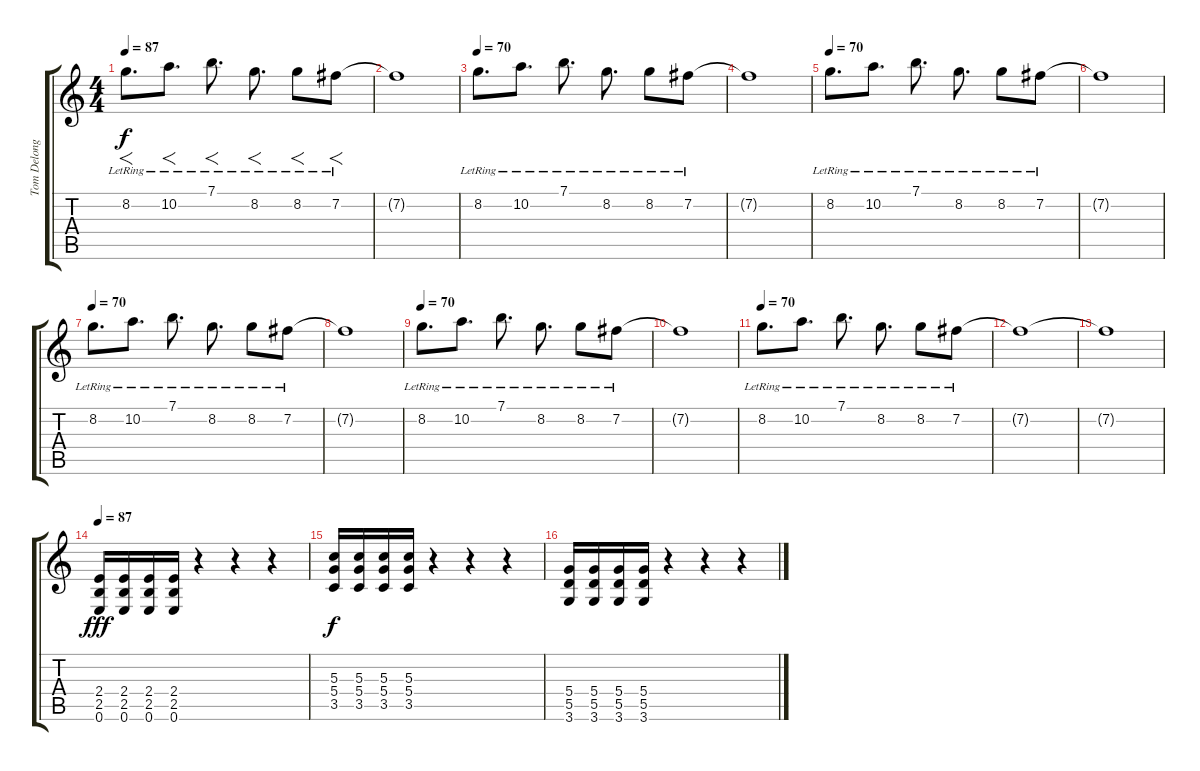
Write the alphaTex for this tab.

\track ("Tom Delonge" "Tom Delong") {instrument distortionguitar}
\staff {score tabs}
\tuning (E4 B3 G3 D3 A2 E2) {hide}
\ts (4 4)
\tempo 87
\tempo 70
\tempo 87
\clef g2
\ks c
8.2{lr}.8{f d dy f instrument acousticgrandpiano} 10.2{lr}.8{f d} 7.1{lr}.8{f d} 8.2{lr}.8{f d} 8.2{lr}.8{f} 7.2{lr}.8{f} |
7.2{t}.1 |
\tempo 70
8.2{lr}.8{d instrument acousticgrandpiano} 10.2{lr}.8{d} 7.1{lr}.8{d} 8.2{lr}.8{d} 8.2{lr}.8 7.2{lr}.8 |
7.2{t}.1 |
\tempo 70
8.2{lr}.8{d instrument acousticgrandpiano} 10.2{lr}.8{d} 7.1{lr}.8{d} 8.2{lr}.8{d} 8.2{lr}.8 7.2{lr}.8 |
7.2{t}.1 |
\tempo 70
8.2{lr}.8{d instrument acousticgrandpiano} 10.2{lr}.8{d} 7.1{lr}.8{d} 8.2{lr}.8{d} 8.2{lr}.8 7.2{lr}.8 |
7.2{t}.1 |
\tempo 70
8.2{lr}.8{d instrument acousticgrandpiano} 10.2{lr}.8{d} 7.1{lr}.8{d} 8.2{lr}.8{d} 8.2{lr}.8 7.2{lr}.8 |
7.2{t}.1 |
\tempo 70
8.2{lr}.8{d instrument acousticgrandpiano} 10.2{lr}.8{d} 7.1{lr}.8{d} 8.2{lr}.8{d} 8.2{lr}.8 7.2{lr}.8 |
7.2{t}.1 |
7.2{t}.1 |
\tempo 87
(2.4 2.5 0.6).16{dy fff volume 16 instrument distortionguitar} (2.4 2.5 0.6).16 (2.4 2.5 0.6).16 (2.4 2.5 0.6).16 r.4 r.4 r.4 |
(5.3 5.4 3.5).16{dy f} (5.3 5.4 3.5).16 (5.3 5.4 3.5).16 (5.3 5.4 3.5).16 r.4 r.4 r.4 |
(5.4 5.5 3.6).16 (5.4 5.5 3.6).16 (5.4 5.5 3.6).16 (5.4 5.5 3.6).16 r.4 r.4 r.4
